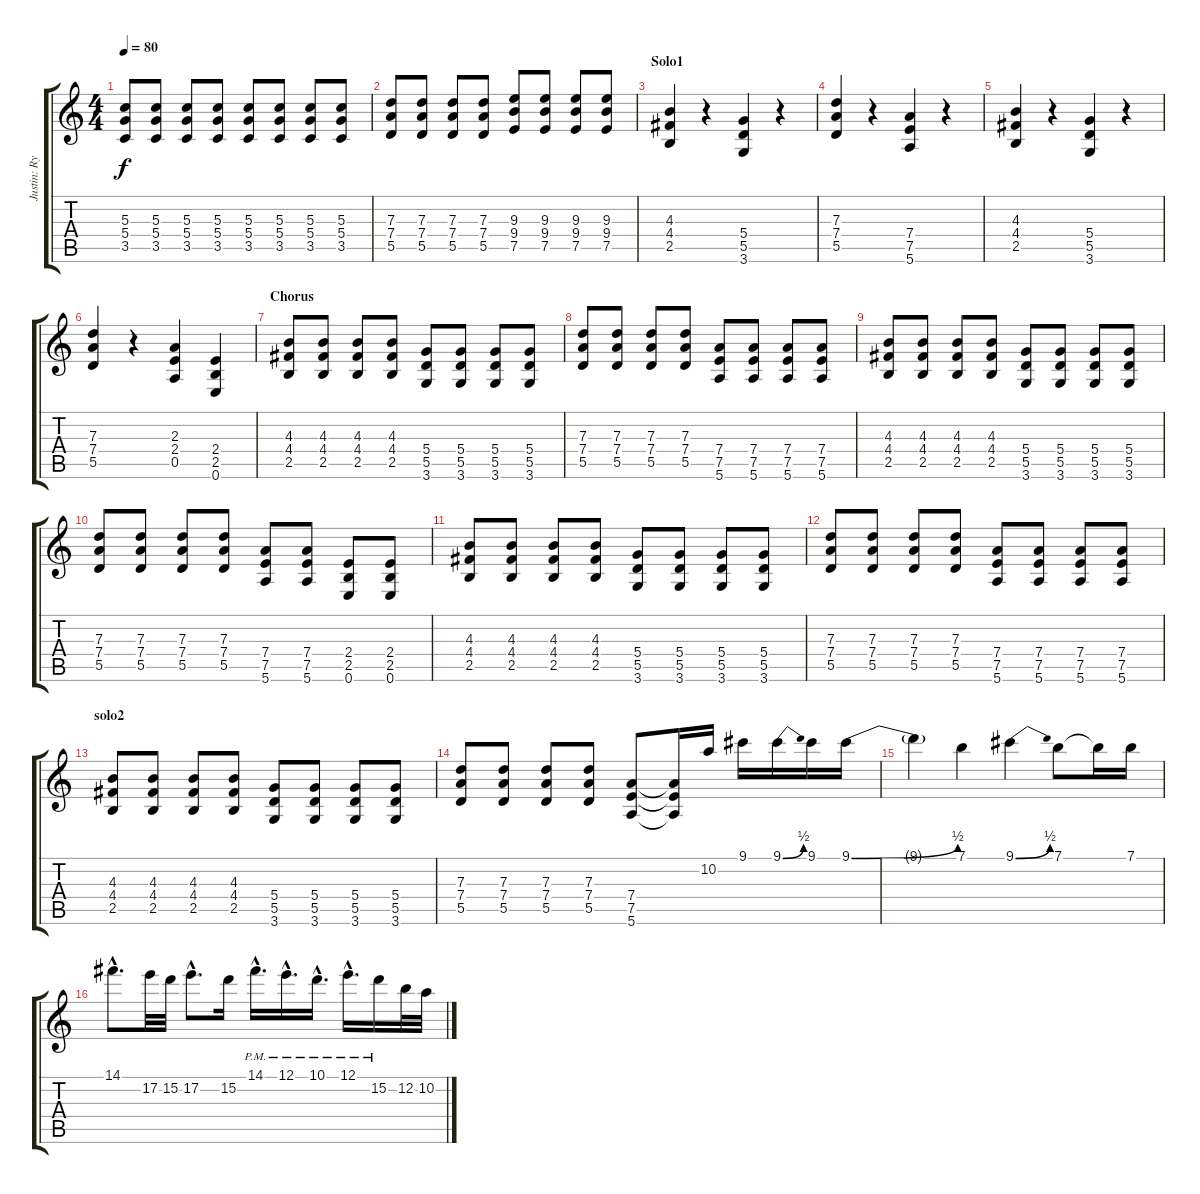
\track ("Justin: Rythm, Solo" "Justin: Ry") {instrument distortionguitar}
\staff {score tabs}
\tuning (E4 B3 G3 D3 A2 E2) {hide}
\ts (4 4)
\tempo 80
\clef g2
\ks c
(5.3 5.4 3.5).8{dy f volume 10 balance 8 instrument distortionguitar} (5.3 5.4 3.5).8 (5.3 5.4 3.5).8 (5.3 5.4 3.5).8 (5.3 5.4 3.5).8 (5.3 5.4 3.5).8 (5.3 5.4 3.5).8 (5.3 5.4 3.5).8 |
(7.3 7.4 5.5).8 (7.3 7.4 5.5).8 (7.3 7.4 5.5).8 (7.3 7.4 5.5).8 (9.3 9.4 7.5).8 (9.3 9.4 7.5).8 (9.3 9.4 7.5).8 (9.3 9.4 7.5).8 |
\section ("" "Solo1")
(4.3 4.4 2.5).4{volume 13 balance 8 instrument distortionguitar} r.4 (5.4 5.5 3.6).4 r.4 |
(7.3 7.4 5.5).4 r.4 (7.4 7.5 5.6).4 r.4 |
(4.3 4.4 2.5).4 r.4 (5.4 5.5 3.6).4 r.4 |
(7.3 7.4 5.5).4 r.4 (2.3 2.4 0.5).4 (2.4 2.5 0.6).4 |
\section ("" "Chorus")
(4.3 4.4 2.5).8 (4.3 4.4 2.5).8 (4.3 4.4 2.5).8 (4.3 4.4 2.5).8 (5.4 5.5 3.6).8 (5.4 5.5 3.6).8 (5.4 5.5 3.6).8 (5.4 5.5 3.6).8 |
(7.3 7.4 5.5).8 (7.3 7.4 5.5).8 (7.3 7.4 5.5).8 (7.3 7.4 5.5).8 (7.4 7.5 5.6).8 (7.4 7.5 5.6).8 (7.4 7.5 5.6).8 (7.4 7.5 5.6).8 |
(4.3 4.4 2.5).8 (4.3 4.4 2.5).8 (4.3 4.4 2.5).8 (4.3 4.4 2.5).8 (5.4 5.5 3.6).8 (5.4 5.5 3.6).8 (5.4 5.5 3.6).8 (5.4 5.5 3.6).8 |
(7.3 7.4 5.5).8 (7.3 7.4 5.5).8 (7.3 7.4 5.5).8 (7.3 7.4 5.5).8 (7.4 7.5 5.6).8 (7.4 7.5 5.6).8 (2.4 2.5 0.6).8 (2.4 2.5 0.6).8 |
(4.3 4.4 2.5).8 (4.3 4.4 2.5).8 (4.3 4.4 2.5).8 (4.3 4.4 2.5).8 (5.4 5.5 3.6).8 (5.4 5.5 3.6).8 (5.4 5.5 3.6).8 (5.4 5.5 3.6).8 |
(7.3 7.4 5.5).8 (7.3 7.4 5.5).8 (7.3 7.4 5.5).8 (7.3 7.4 5.5).8 (7.4 7.5 5.6).8 (7.4 7.5 5.6).8 (7.4 7.5 5.6).8 (7.4 7.5 5.6).8 |
\section ("" "solo2")
(4.3 4.4 2.5).8{volume 8 balance 8 instrument distortionguitar} (4.3 4.4 2.5).8 (4.3 4.4 2.5).8 (4.3 4.4 2.5).8 (5.4 5.5 3.6).8 (5.4 5.5 3.6).8 (5.4 5.5 3.6).8 (5.4 5.5 3.6).8 |
(7.3 7.4 5.5).8 (7.3 7.4 5.5).8 (7.3 7.4 5.5).8 (7.3 7.4 5.5).8 (7.4 7.5 5.6).8 (7.4{t} 7.5{t} 5.6{t}).16 10.2.16{volume 13 balance 16 instrument overdrivenguitar} 9.1.16 9.1{be (bend 0 0 60 2)}.16 9.1.16 9.1{be (bend 0 0 60 2)}.16 |
9.1{t}.4 7.1.4{volume 13 balance 8 instrument overdrivenguitar} 9.1{be (bend 0 0 60 2)}.4 7.1.8 7.1{t}.16 7.1.16 |
14.1{hac}.8{d} 17.2.32 15.2.32 17.2{hac}.8{d} 15.2.16 14.1{hac pm}.16{d} 12.1{hac pm}.16{d} 10.1{hac pm}.16{d} 12.1{hac pm}.16{d} 15.2{pm}.16 12.2.32{volume 13 balance 16 instrument overdrivenguitar} 10.2.32
